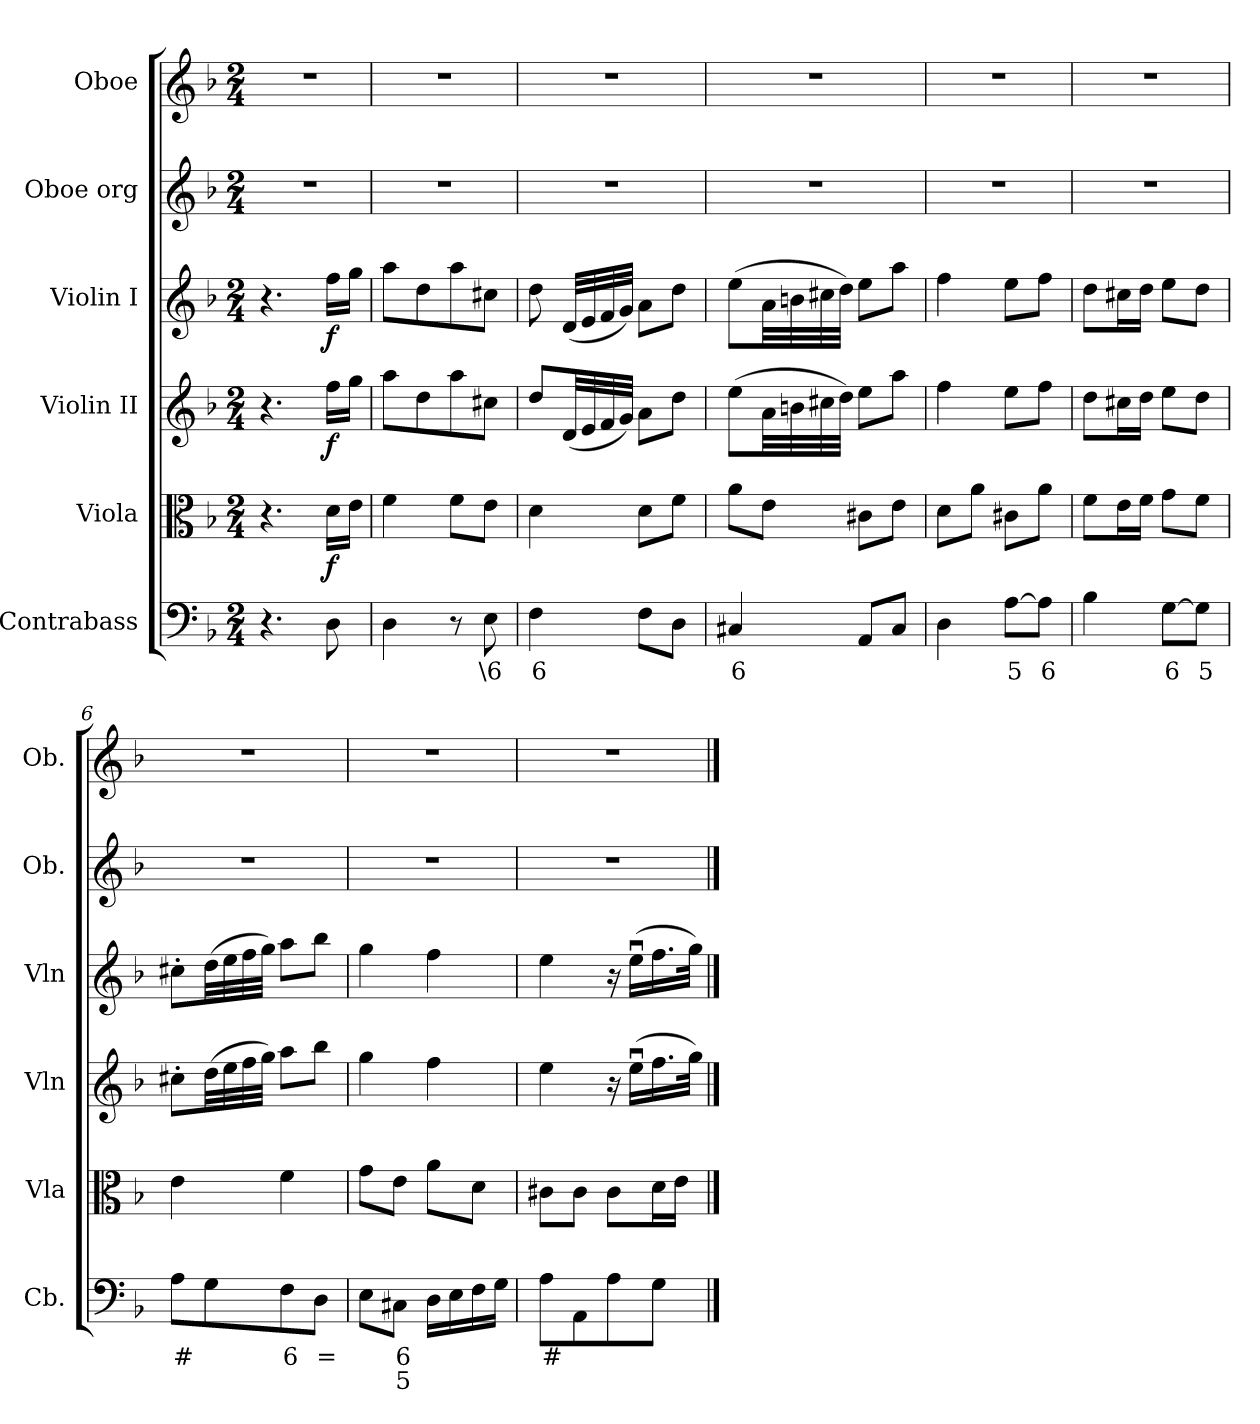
**kern	**text	**text	**kern	**dynam	**kern	**dynam	**kern	**dynam	**kern	**kern
*part6	*part6	*part6	*part5	*part5	*part4	*part4	*part3	*part3	*part2	*part1
*staff6	*staff6	*staff6	*staff5	*staff5	*staff4	*staff4	*staff3	*staff3	*staff2	*staff1
*I"Contrabass	*	*	*I"Viola	*	*I"Violin II	*	*I"Violin I	*	*I"Oboe org	*I"Oboe
*I'Cb.	*	*	*I'Vla	*	*I'Vln	*	*I'Vln	*	*I'Ob.	*I'Ob.
*clefF4	*	*	*clefC3	*	*clefG2	*	*clefG2	*	*clefG2	*clefG2
*ITrd7c12	*	*	*	*	*	*	*	*	*	*
*k[b-]	*	*	*k[b-]	*	*k[b-]	*	*k[b-]	*	*k[b-]	*k[b-]
*M2/4	*	*	*M2/4	*	*M2/4	*	*M2/4	*	*M2/4	*M2/4
=	=	=	=	=	=	=	=	=	=	=
4.r	.	.	4.r	.	4.r	.	4.r	.	2r	2r
!	!	!	!	!LO:DY:b	!	!LO:DY:b	!	!LO:DY:b	!	!
8DD\	.	.	16d\LL	f	16ff\LL	f	16ff\LL	f	.	.
.	.	.	16e\JJ	.	16gg\JJ	.	16gg\JJ	.	.	.
=1	=1	=1	=1	=1	=1	=1	=1	=1	=1	=1
4DD\	.	.	4f\	.	8aa\L	.	8aa\L	.	2r	2r
.	.	.	.	.	8dd\	.	8dd\	.	.	.
8r	.	.	8f\L	.	8aa\	.	8aa\	.	.	.
8EE\	\6	.	8e\J	.	8cc#X\J	.	8cc#X\J	.	.	.
=2	=2	=2	=2	=2	=2	=2	=2	=2	=2	=2
4FF\	6	.	4d\	.	8dd/L	.	8dd\	.	2r	2r
.	.	.	.	.	(<32d/LL	.	(<32d/LLL	.	.	.
.	.	.	.	.	32e/	.	32e/	.	.	.
.	.	.	.	.	32f/	.	32f/	.	.	.
.	.	.	.	.	32g/JJJ)	.	32g/JJJ)	.	.	.
8FF\L	.	.	8d\L	.	8a\L	.	8a\L	.	.	.
8DD\J	.	.	8f\J	.	8dd\J	.	8dd\J	.	.	.
=3	=3	=3	=3	=3	=3	=3	=3	=3	=3	=3
4CC#X/	6	.	8a\L	.	(>8ee\L	.	(>8ee\L	.	2r	2r
.	.	.	8e\J	.	32a\LL	.	32a\LL	.	.	.
.	.	.	.	.	32bn\	.	32bn\	.	.	.
.	.	.	.	.	32cc#X\	.	32cc#X\	.	.	.
.	.	.	.	.	32dd\JJJ)	.	32dd\JJJ)	.	.	.
8AAA/L	.	.	8c#X\L	.	8ee\L	.	8ee\L	.	.	.
8CC#/J	.	.	8e\J	.	8aa\J	.	8aa\J	.	.	.
=4	=4	=4	=4	=4	=4	=4	=4	=4	=4	=4
4DD\	.	.	8d\L	.	4ff\	.	4ff\	.	2r	2r
.	.	.	8a\J	.	.	.	.	.	.	.
[8AA\L	5	.	8c#X\L	.	8ee\L	.	8ee\L	.	.	.
8AA\J]	6	.	8a\J	.	8ff\J	.	8ff\J	.	.	.
=5	=5	=5	=5	=5	=5	=5	=5	=5	=5	=5
4BB-\	.	.	8f\L	.	8dd\L	.	8dd\L	.	2r	2r
.	.	.	16e\L	.	16cc#X\L	.	16cc#X\L	.	.	.
.	.	.	16f\JJ	.	16dd\JJ	.	16dd\JJ	.	.	.
[8GG\L	6	.	8g\L	.	8ee\L	.	8ee\L	.	.	.
8GG\J]	5	.	8f\J	.	8dd\J	.	8dd\J	.	.	.
=6	=6	=6	=6	=6	=6	=6	=6	=6	=6	=6
8AA\L	#	.	4e\	.	8cc#X'\L	.	8cc#X'\L	.	2r	2r
8GG\	.	.	.	.	(>32dd\LL	.	(>32dd\LL	.	.	.
.	.	.	.	.	32ee\	.	32ee\	.	.	.
.	.	.	.	.	32ff\	.	32ff\	.	.	.
.	.	.	.	.	32gg\JJJ)	.	32gg\JJJ)	.	.	.
8FF\	6	.	4f\	.	8aa\L	.	8aa\L	.	.	.
8DD\J	=	.	.	.	8bb-\J	.	8bb-\J	.	.	.
=7	=7	=7	=7	=7	=7	=7	=7	=7	=7	=7
8EE\L	.	.	8g\L	.	4gg\	.	4gg\	.	2r	2r
8CC#X\J	6	5	8e\J	.	.	.	.	.	.	.
16DD\LL	.	.	8a\L	.	4ff\	.	4ff\	.	.	.
16EE\	.	.	.	.	.	.	.	.	.	.
16FF\	.	.	8d\J	.	.	.	.	.	.	.
16GG\JJ	.	.	.	.	.	.	.	.	.	.
=8	=8	=8	=8	=8	=8	=8	=8	=8	=8	=8
8AA\L	#	.	8c#X\L	.	4ee\	.	4ee\	.	2r	2r
8AAA\	.	.	8c#\J	.	.	.	.	.	.	.
8AA\	.	.	8c#\L	.	16r	.	16r	.	.	.
.	.	.	.	.	(>16eeu\LL	.	(>16eeu\LL	.	.	.
8GG\J	.	.	16d\L	.	16.ff\	.	16.ff\	.	.	.
.	.	.	16e\JJ	.	.	.	.	.	.	.
.	.	.	.	.	32gg\JJk)	.	32gg\JJk)	.	.	.
==	==	==	==	==	==	==	==	==	==	==
*-	*-	*-	*-	*-	*-	*-	*-	*-	*-	*-
